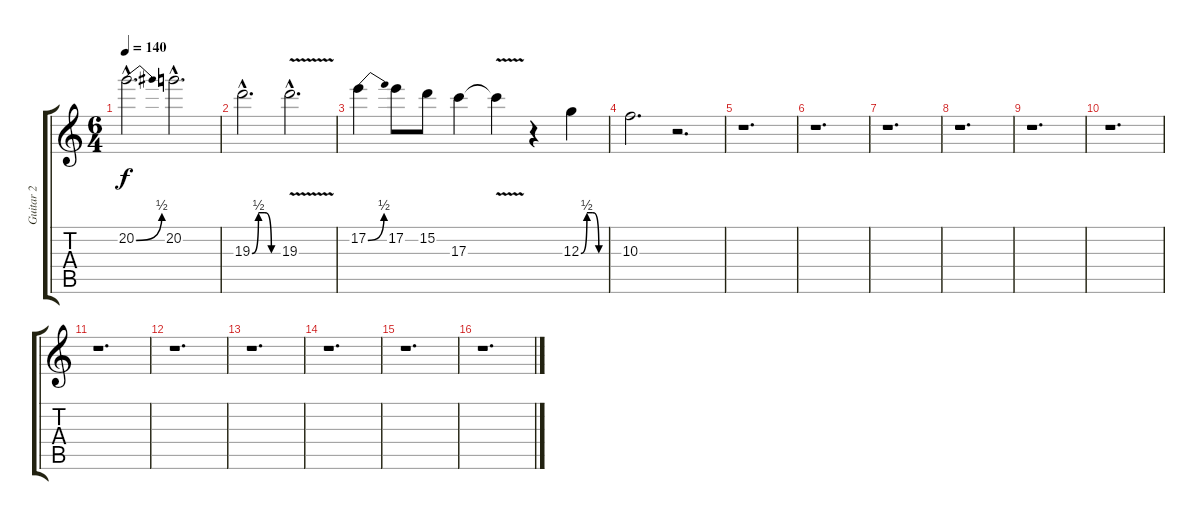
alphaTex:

\track ("Guitar 2" "Guitar 2") {instrument electricguitarclean}
\staff {score tabs}
\tuning (E4 B3 G3 D3 A2 E2) {hide}
\ts (6 4)
\tempo 140
\clef g2
\ks c
20.2{be (bend 0 0 60 2) hac}.2{d dy f} 20.2{hac}.2{d} |
19.3{be (custom 0 0 15 2 30 2 45 0 60 0) hac}.2{d} 19.3{v hac}.2{d} |
17.2{be (bend 0 0 60 2)}.4 17.2.8 15.2.8 17.3.4 17.3{v t}.4 r.4 12.3{be (custom 0 0 15 2 30 2 45 0 60 0)}.4 |
10.3.2{d} r.2{d} |
r.1{d} |
r.1{d} |
r.1{d} |
r.1{d} |
r.1{d} |
r.1{d} |
r.1{d} |
r.1{d} |
r.1{d} |
r.1{d} |
r.1{d} |
r.1{d}
